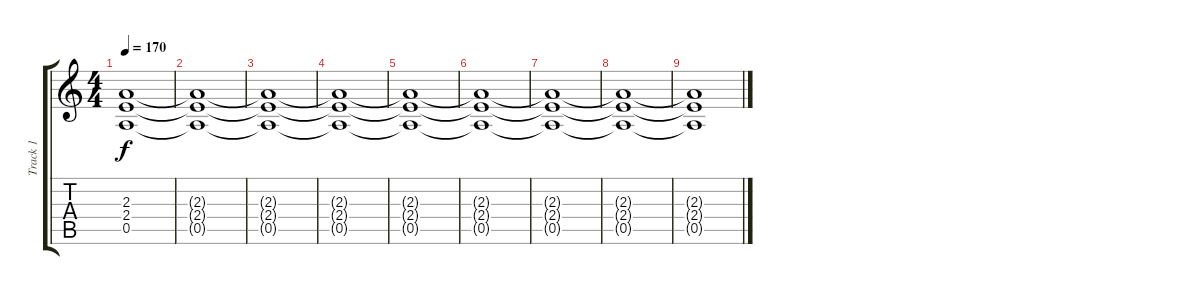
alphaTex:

\track ("Track 1" "Track 1") {instrument distortionguitar}
\staff {score tabs}
\tuning (E4 B3 G3 D3 A2 E2) {hide}
\ts (4 4)
\tempo 170
\clef g2
\ks c
(2.3 2.4 0.5).1{dy f} |
(2.3{t} 2.4{t} 0.5{t}).1 |
(2.3{t} 2.4{t} 0.5{t}).1 |
(2.3{t} 2.4{t} 0.5{t}).1 |
(2.3{t} 2.4{t} 0.5{t}).1 |
(2.3{t} 2.4{t} 0.5{t}).1 |
(2.3{t} 2.4{t} 0.5{t}).1 |
(2.3{t} 2.4{t} 0.5{t}).1 |
(2.3{t} 2.4{t} 0.5{t}).1
